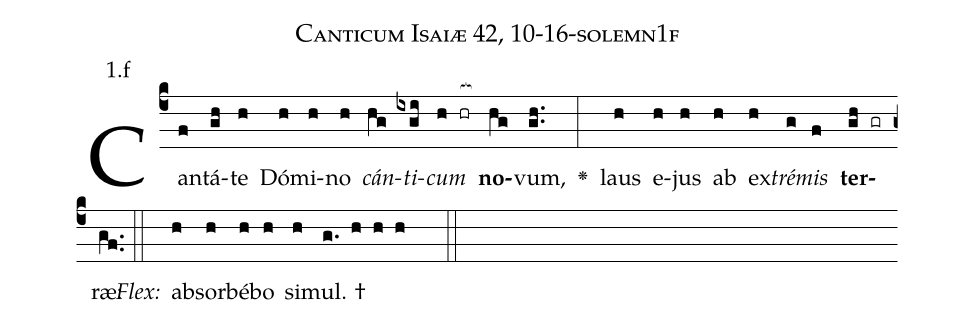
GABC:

name: Canticum Isaiæ 42, 10-16-solemn1f;
annotation: 1.f;
%%
(c4)Can(f)tá(gh)te(h) Dó(h)mi(h)no(h) <i>cán</i>(hg)<i>ti</i>(ixgi)<i>cum</i>(h hr[ocb:1{]) <b>no</b>(hg[ocb:0}])vum,(gh..) <v>\greheightstar</v>(:) laus(h) e(h)jus(h) ab(h) ex(h)<i>tré</i>(g)<i>mis</i>(f) <b>ter</b>(gh gr)ræ:(gf..) (::)
<i>Flex:</i>()  ab(h)sor(h)bé(h)bo(h) si(h)mul. †(g. h h h  ::)

%E(h) u(h) o(g) u(f) a(gh) e.(gf..) (::)
